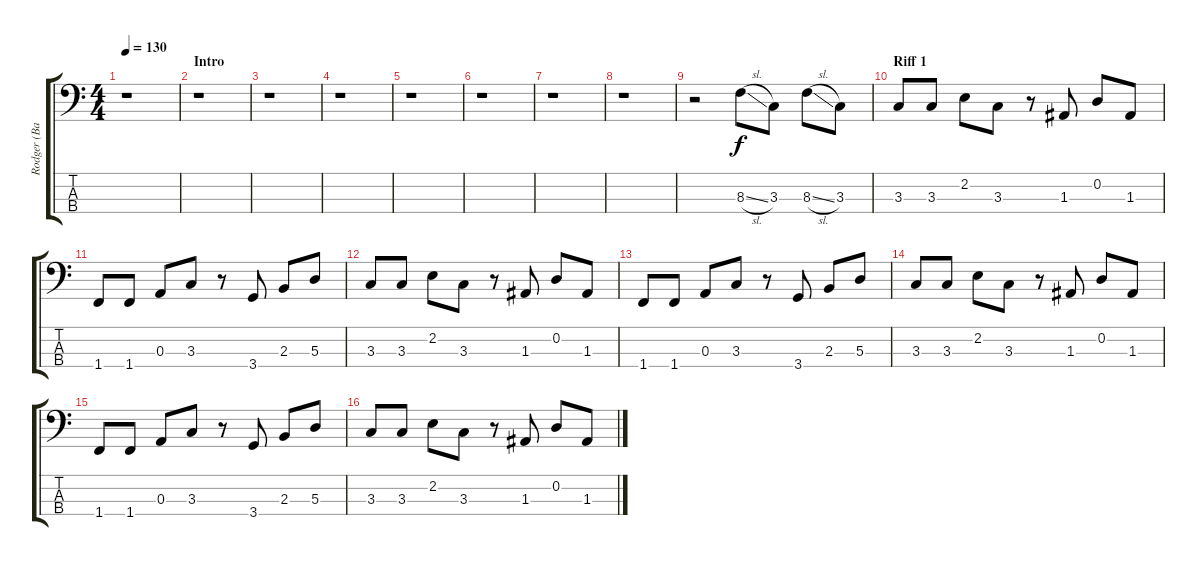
\track ("Rodger (Bass)" "Rodger (Ba") {instrument electricbasspick}
\staff {score tabs}
\tuning (G2 D2 A1 E1) {hide}
\ts (4 4)
\tempo 130
\clef f4
\ks c
r.1{dy f instrument electricbasspick} |
\section ("" "Intro")
r.1 |
r.1 |
r.1 |
r.1 |
r.1 |
r.1 |
r.1 |
r.2 8.3{sl}.8 3.3.8 8.3{sl}.8 3.3.8 |
\section ("" "Riff 1")
3.3.8 3.3.8 2.2.8 3.3.8 r.8 1.3.8 0.2.8 1.3.8 |
1.4.8 1.4.8 0.3.8 3.3.8 r.8 3.4.8 2.3.8 5.3.8 |
3.3.8 3.3.8 2.2.8 3.3.8 r.8 1.3.8 0.2.8 1.3.8 |
1.4.8 1.4.8 0.3.8 3.3.8 r.8 3.4.8 2.3.8 5.3.8 |
3.3.8 3.3.8 2.2.8 3.3.8 r.8 1.3.8 0.2.8 1.3.8 |
1.4.8 1.4.8 0.3.8 3.3.8 r.8 3.4.8 2.3.8 5.3.8 |
3.3.8 3.3.8 2.2.8 3.3.8 r.8 1.3.8 0.2.8 1.3.8
